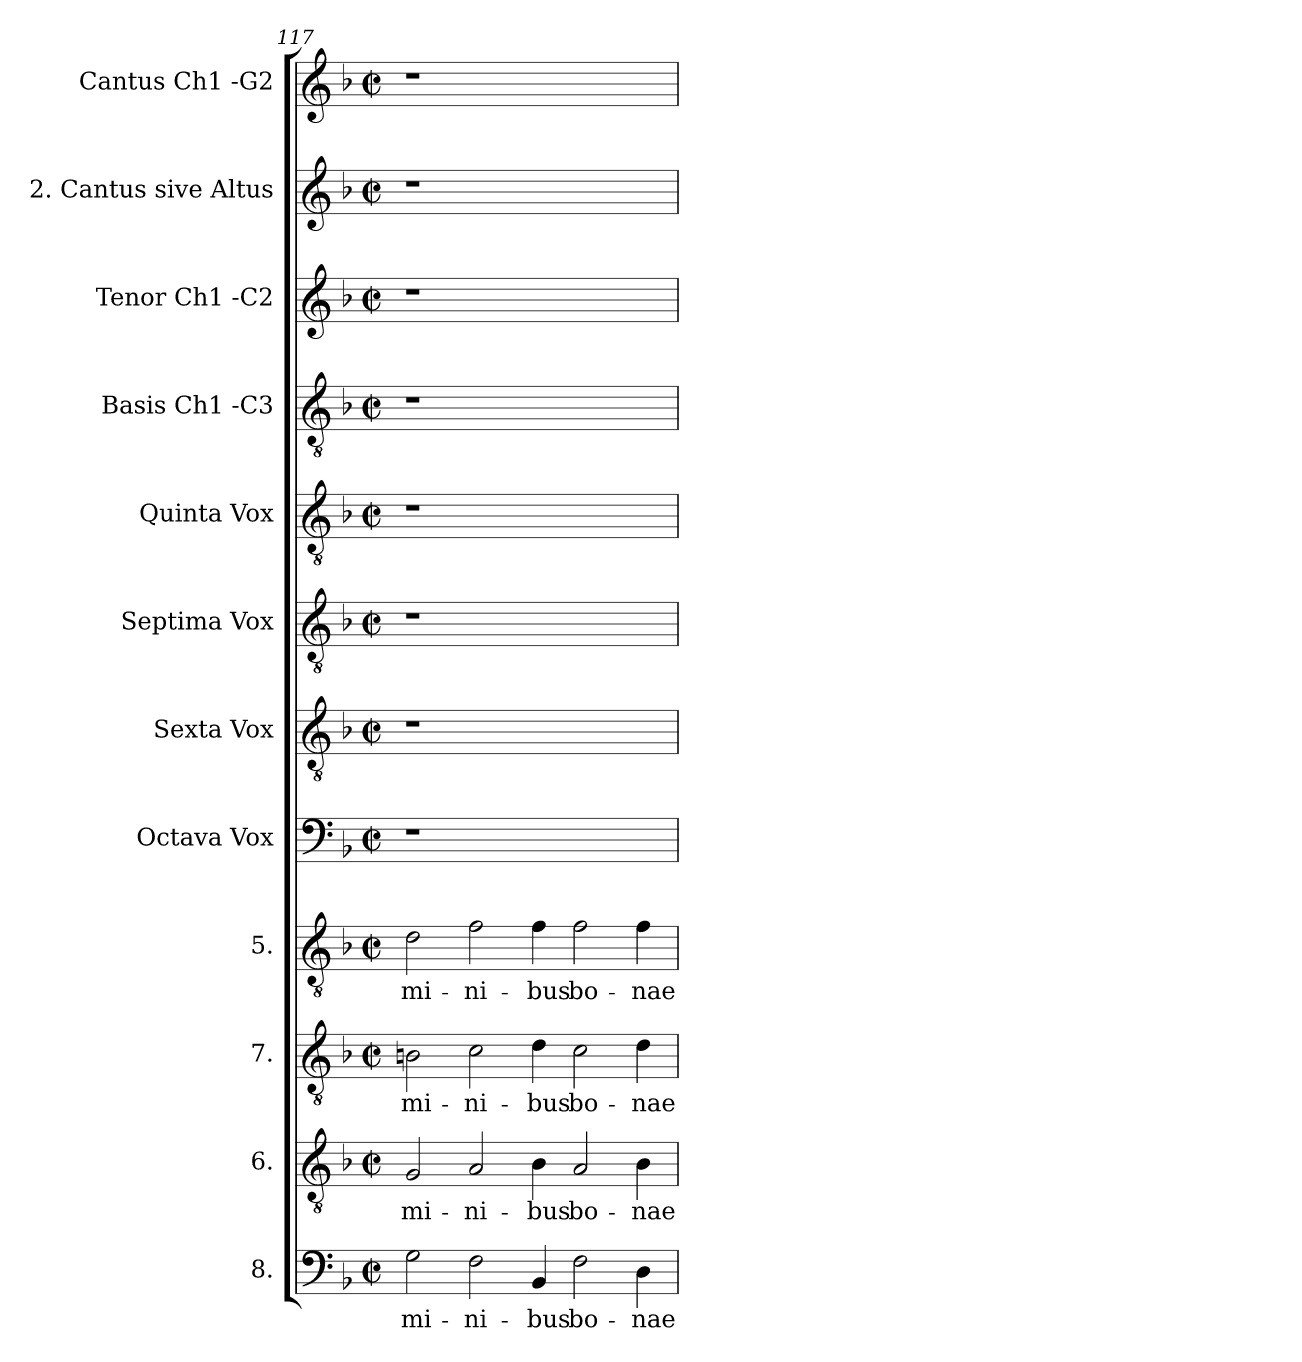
**kern	**text	**kern	**text	**kern	**text	**kern	**text	**kern	**kern	**kern	**kern	**kern	**kern	**kern	**kern
*part12	*part12	*part11	*part11	*part10	*part10	*part9	*part9	*part8	*part7	*part6	*part5	*part4	*part3	*part2	*part1
*staff12	*staff12	*staff11	*staff11	*staff10	*staff10	*staff9	*staff9	*staff8	*staff7	*staff6	*staff5	*staff4	*staff3	*staff2	*staff1
*I"8.	*	*I"6.	*	*I"7.	*	*I"5.	*	*I"Octava  Vox	*I"Sexta  Vox	*I"Septima  Vox	*I"Quinta  Vox	*I"Basis  Ch1 -C3	*I"Tenor  Ch1 -C2	*I"2. Cantus sive  Altus	*I"Cantus  Ch1 -G2
*	*	*	*	*	*	*	*	*	*	*	*	*I'B	*I'T	*I'A	*I'C
*clefF4	*	*clefGv2	*	*clefGv2	*	*clefGv2	*	*clefF4	*clefGv2	*clefGv2	*clefGv2	*clefGv2	*clefG2	*clefG2	*clefG2
*k[b-]	*	*k[b-]	*	*k[b-]	*	*k[b-]	*	*k[b-]	*k[b-]	*k[b-]	*k[b-]	*k[b-]	*k[b-]	*k[b-]	*k[b-]
*F:	*	*F:	*	*F:	*	*F:	*	*F:	*F:	*F:	*F:	*F:	*F:	*F:	*F:
*M2/2	*	*M2/2	*	*M2/2	*	*M2/2	*	*M2/2	*M2/2	*M2/2	*M2/2	*M2/2	*M2/2	*M2/2	*M2/2
*met(c|)	*	*met(c|)	*	*met(c|)	*	*met(c|)	*	*met(c|)	*met(c|)	*met(c|)	*met(c|)	*met(c|)	*met(c|)	*met(c|)	*met(c|)
=117	=117	=117	=117	=117	=117	=117	=117	=117	=117	=117	=117	=117	=117	=117	=117
!	!LO:LY:b:cj	!	!LO:LY:b:cj	!	!LO:LY:b:cj	!	!LO:LY:b:cj	!	!	!	!	!	!	!	!
2G\	-mi-	2G/	-mi-	2Bn\	-mi-	2d\	-mi-	1r	1r	1r	1r	1r	1r	1r	1r
!	!LO:LY:b:cj	!	!LO:LY:b:cj	!	!LO:LY:b:cj	!	!LO:LY:b:cj	!	!	!	!	!	!	!	!
2F\	-ni-	2A/	-ni-	2c\	-ni-	2f\	-ni-	.	.	.	.	.	.	.	.
!	!LO:LY:b:cj	!	!LO:LY:b:cj	!	!LO:LY:b:cj	!	!LO:LY:b:cj	!	!	!	!	!	!	!	!
4BB-/	-bus	4B-\	-bus	4d\	-bus	4f\	-bus	1ryy	1ryy	1ryy	1ryy	1ryy	1ryy	1ryy	1ryy
!	!LO:LY:b:cj	!	!LO:LY:b:cj	!	!LO:LY:b:cj	!	!LO:LY:b:cj	!	!	!	!	!	!	!	!
2F\	bo-	2A/	bo-	2c\	bo-	2f\	bo-	.	.	.	.	.	.	.	.
!	!LO:LY:b:cj	!	!LO:LY:b:cj	!	!LO:LY:b:cj	!	!LO:LY:b:cj	!	!	!	!	!	!	!	!
4D\	-nae	4B-\	-nae	4d\	-nae	4f\	-nae	.	.	.	.	.	.	.	.
=	=	=	=	=	=	=	=	=	=	=	=	=	=	=	=
*-	*-	*-	*-	*-	*-	*-	*-	*-	*-	*-	*-	*-	*-	*-	*-
